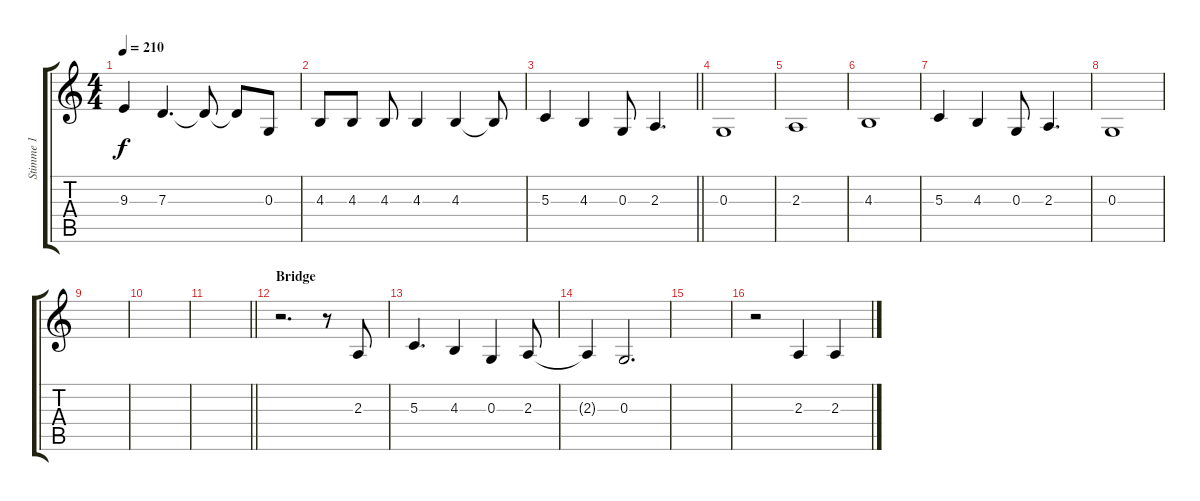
\track ("Stimme 1" "Stimme 1") {instrument englishhorn}
\staff {score tabs}
\tuning (E4 B3 G3 D3 A2 E2) {hide}
\ts (4 4)
\tempo 210
\clef g2
\ks c
9.3{t}.4{dy f} 7.3.4{d} 7.3{t}.8 7.3{t}.8 0.3.8 |
4.3.8 4.3.8 4.3.8 4.3.4 4.3.4 4.3{t}.8 |
\barLineRight lightlight
5.3.4 4.3.4 0.3.8 2.3.4{d} |
\section ("" "")
0.3.1 |
2.3.1 |
4.3.1 |
5.3.4 4.3.4 0.3.8 2.3.4{d} |
0.3.1 |
|
|
\barLineRight lightlight
|
\section ("" "Bridge")
r.2{d} r.8 2.3.8 |
5.3.4{d} 4.3.4 0.3.4 2.3.8 |
2.3{t}.4 0.3.2{d} |
|
r.2 2.3.4 2.3.4
